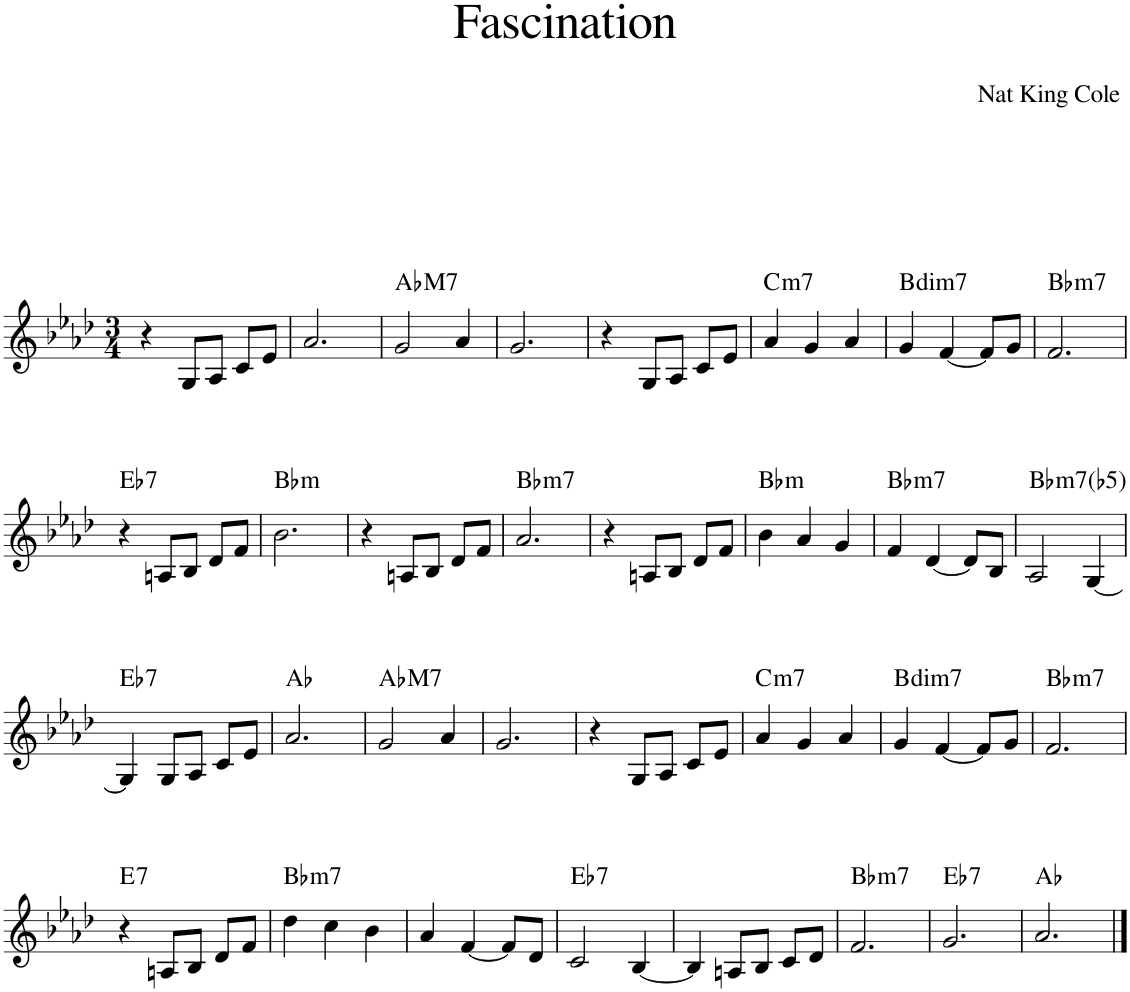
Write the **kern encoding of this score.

**kern	**harte
*part1	*part1
*staff1	*
*I"Piano	*
*I'Pno.	*
*clefG2	*
*k[b-e-a-d-]	*
*M3/4	*
=1	=1
4r	.
8G/L	.
8A-/J	.
8c/L	.
8e-/J	.
=2	=2
2.a-/	.
=3	=3
!	!LO:H:kt=M7
2g/	Ab:maj7
4a-/	.
=4	=4
2.g/	.
=5	=5
4r	.
8G/L	.
8A-/J	.
8c/L	.
8e-/J	.
=6	=6
!	!LO:H:kt=m7
4a-/	C:min7
4g/	.
4a-/	.
=7	=7
!	!LO:H:kt=dim7
4g/	B:dim7
[4f/	.
8f/L]	.
8g/J	.
=8	=8
!	!LO:H:kt=m7
2.f/	Bb:min7
!!LO:LB:g=z
=9	=9
!	!LO:H:kt=7
4r	Eb:7
8An/L	.
8B-/J	.
8d-/L	.
8f/J	.
=10	=10
!	!LO:H:kt=m
2.b-\	Bb:min
=11	=11
4r	.
8An/L	.
8B-/J	.
8d-/L	.
8f/J	.
=12	=12
!	!LO:H:kt=m7
2.a-/	Bb:min7
=13	=13
4r	.
8An/L	.
8B-/J	.
8d-/L	.
8f/J	.
=14	=14
!	!LO:H:kt=m
4b-\	Bb:min
4a-/	.
4g/	.
=15	=15
!	!LO:H:kt=m7
4f/	Bb:min7
[4d-/	.
8d-/L]	.
8B-/J	.
=16	=16
!	!LO:H:kt=m7(b5)
2A-/	Bb:hdim7
[4G/	.
!!LO:LB:g=z
=17	=17
!	!LO:H:kt=7
4G/]	Eb:7
8G/L	.
8A-/J	.
8c/L	.
8e-/J	.
=18	=18
2.a-/	Ab:maj
=19	=19
!	!LO:H:kt=M7
2g/	Ab:maj7
4a-/	.
=20	=20
2.g/	.
=21	=21
4r	.
8G/L	.
8A-/J	.
8c/L	.
8e-/J	.
=22	=22
!	!LO:H:kt=m7
4a-/	C:min7
4g/	.
4a-/	.
=23	=23
!	!LO:H:kt=dim7
4g/	B:dim7
[4f/	.
8f/L]	.
8g/J	.
=24	=24
!	!LO:H:kt=m7
2.f/	Bb:min7
!!LO:LB:g=z
=25	=25
!	!LO:H:kt=7
4r	E:7
8An/L	.
8B-/J	.
8d-/L	.
8f/J	.
=26	=26
!	!LO:H:kt=m7
4dd-\	Bb:min7
4cc\	.
4b-\	.
=27	=27
4a-/	.
[4f/	.
8f/L]	.
8d-/J	.
=28	=28
!	!LO:H:kt=7
2c/	Eb:7
[4B-/	.
=29	=29
4B-/]	.
8An/L	.
8B-/J	.
8c/L	.
8d-/J	.
=30	=30
!	!LO:H:kt=m7
2.f/	Bb:min7
=31	=31
!	!LO:H:kt=7
2.g/	Eb:7
=32	=32
2.a-/	Ab:maj
==	==
*-	*-
